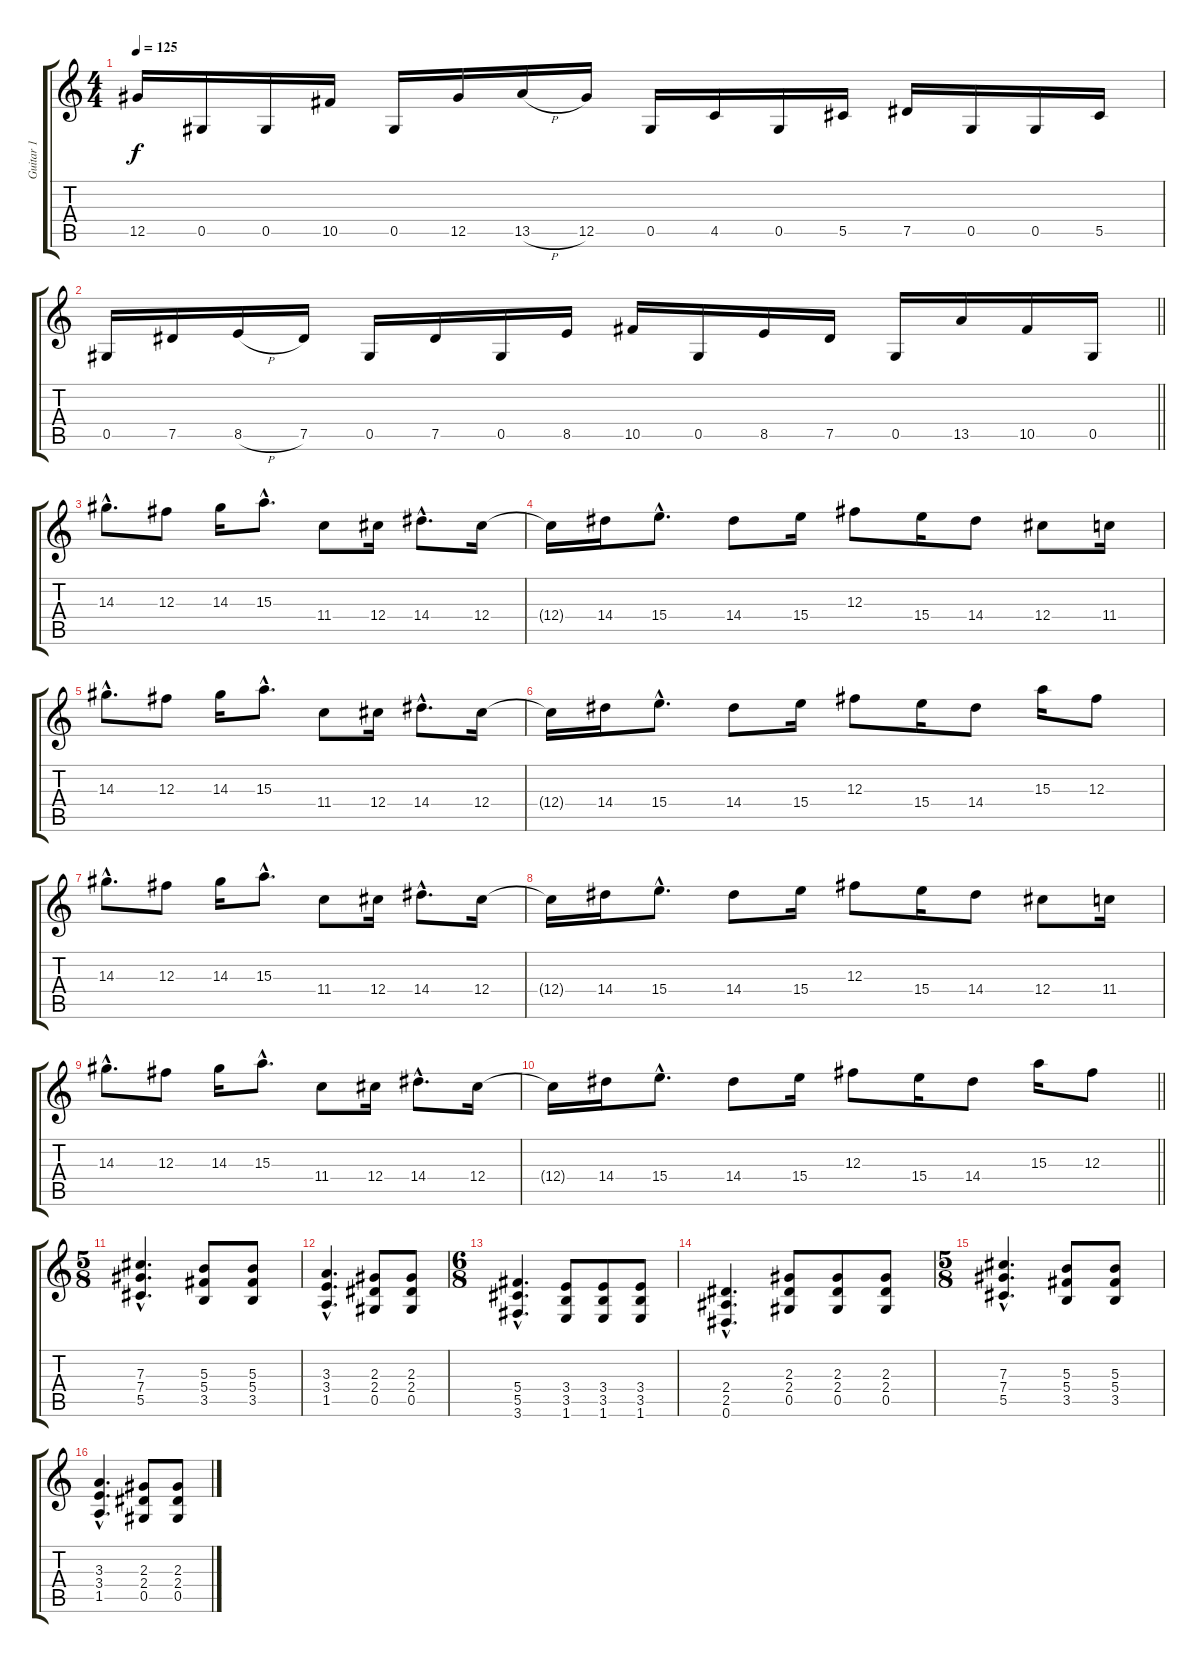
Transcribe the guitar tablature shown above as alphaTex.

\track ("Guitar 1" "Guitar 1") {instrument distortionguitar}
\staff {score tabs}
\tuning (Eb4 Bb3 Gb3 Db3 Ab2 Eb2) {hide}
\ts (4 4)
\tempo 125
\clef g2
\ks c
12.5.16{dy f} 0.5.16 0.5.16 10.5.16 0.5.16 12.5.16 13.5{h}.16 12.5.16 0.5.16 4.5.16 0.5.16 5.5.16 7.5.16 0.5.16 0.5.16 5.5.16 |
\barLineRight lightlight
0.5.16 7.5.16 8.5{h}.16 7.5.16 0.5.16 7.5.16 0.5.16 8.5.16 10.5.16 0.5.16 8.5.16 7.5.16 0.5.16 13.5.16 10.5.16 0.5.16 |
14.3{hac}.8{d} 12.3.8 14.3.16 15.3{hac}.8{d} 11.4.8 12.4.16 14.4{hac}.8{d} 12.4.16 |
12.4{t}.16 14.4.16 15.4{hac}.8{d} 14.4.8 15.4.16 12.3.8 15.4.16 14.4.8 12.4.8 11.4.16 |
14.3{hac}.8{d} 12.3.8 14.3.16 15.3{hac}.8{d} 11.4.8 12.4.16 14.4{hac}.8{d} 12.4.16 |
12.4{t}.16 14.4.16 15.4{hac}.8{d} 14.4.8 15.4.16 12.3.8 15.4.16 14.4.8 15.3.16 12.3.8 |
14.3{hac}.8{d} 12.3.8 14.3.16 15.3{hac}.8{d} 11.4.8 12.4.16 14.4{hac}.8{d} 12.4.16 |
12.4{t}.16 14.4.16 15.4{hac}.8{d} 14.4.8 15.4.16 12.3.8 15.4.16 14.4.8 12.4.8 11.4.16 |
14.3{hac}.8{d} 12.3.8 14.3.16 15.3{hac}.8{d} 11.4.8 12.4.16 14.4{hac}.8{d} 12.4.16 |
\barLineRight lightlight
12.4{t}.16 14.4.16 15.4{hac}.8{d} 14.4.8 15.4.16 12.3.8 15.4.16 14.4.8 15.3.16 12.3.8 |
\ts (5 8)
(7.3{hac} 7.4{hac} 5.5{hac}).4{d volume 14} (5.3 5.4 3.5).8 (5.3 5.4 3.5).8 |
(3.3{hac} 3.4{hac} 1.5{hac}).4{d} (2.3 2.4 0.5).8 (2.3 2.4 0.5).8 |
\ts (6 8)
(5.4{hac} 5.5{hac} 3.6{hac}).4{d} (3.4 3.5 1.6).8 (3.4 3.5 1.6).8 (3.4 3.5 1.6).8 |
(2.4{hac} 2.5{hac} 0.6{hac}).4{d} (2.3 2.4 0.5).8 (2.3 2.4 0.5).8 (2.3 2.4 0.5).8 |
\ts (5 8)
(7.3{hac} 7.4{hac} 5.5{hac}).4{d} (5.3 5.4 3.5).8 (5.3 5.4 3.5).8 |
(3.3{hac} 3.4{hac} 1.5{hac}).4{d} (2.3 2.4 0.5).8 (2.3 2.4 0.5).8
